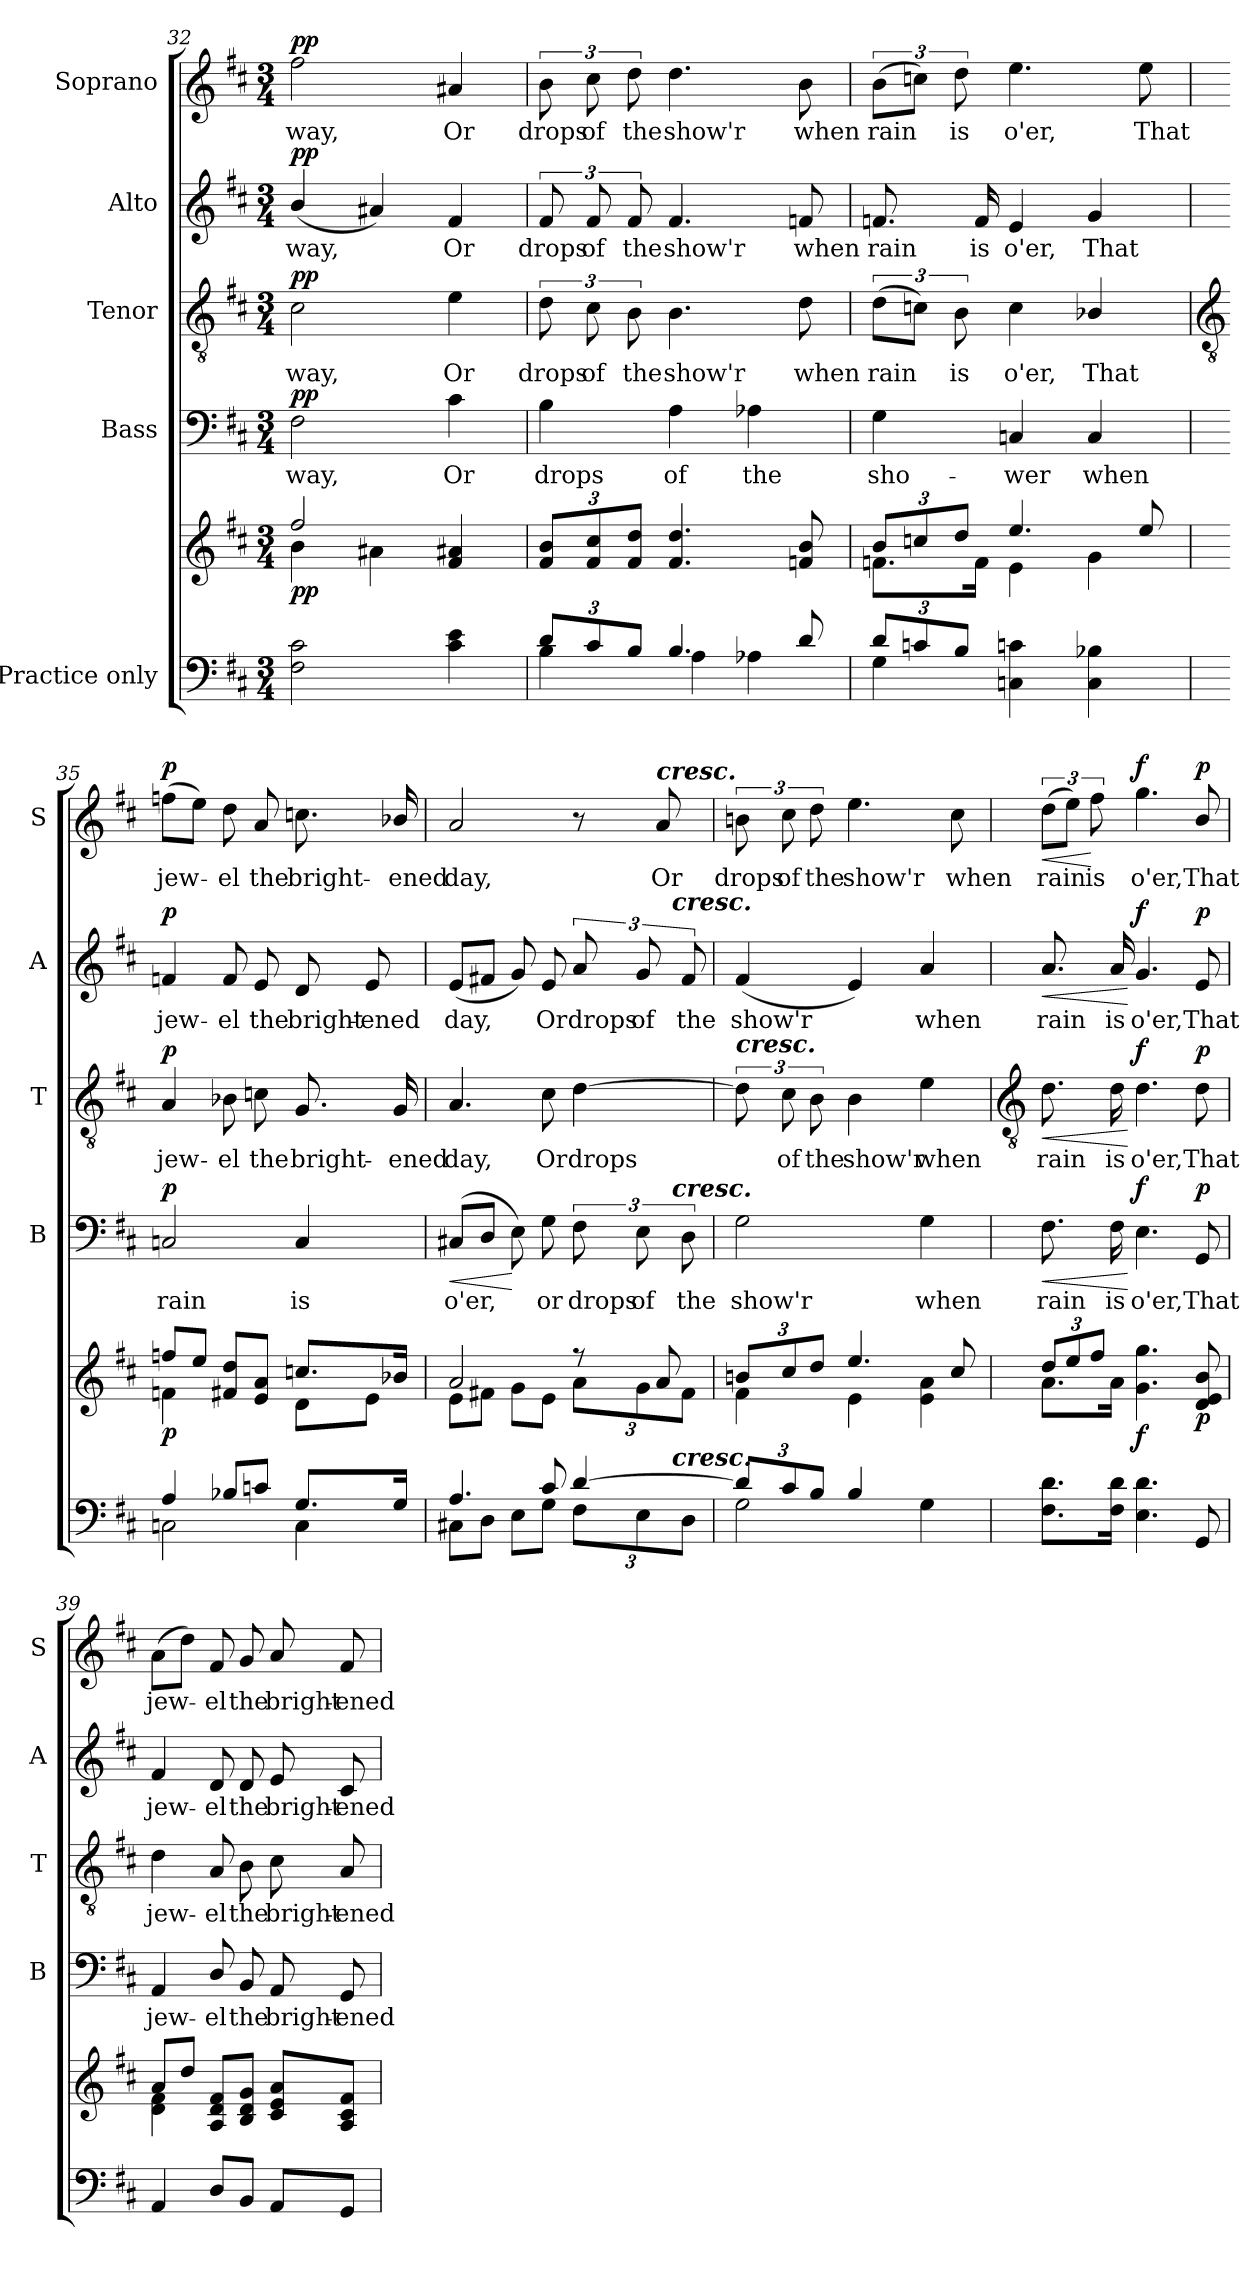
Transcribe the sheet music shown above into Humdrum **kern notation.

**kern	**kern	**dynam	**kern	**text	**dynam	**kern	**text	**dynam	**kern	**text	**dynam	**kern	**text	**dynam
*part5	*part5	*part5	*part4	*part4	*part4	*part3	*part3	*part3	*part2	*part2	*part2	*part1	*part1	*part1
*staff6	*staff5	*staff5/6	*staff4	*staff4	*staff4	*staff3	*staff3	*staff3	*staff2	*staff2	*staff2	*staff1	*staff1	*staff1
*I"Practice only	*	*	*I"Bass	*	*	*I"Tenor	*	*	*I"Alto	*	*	*I"Soprano	*	*
*	*	*	*I'B	*	*	*I'T	*	*	*I'A	*	*	*I'S	*	*
*clefF4	*clefG2	*	*clefF4	*	*	*clefGv2	*	*	*clefG2	*	*	*clefG2	*	*
*k[f#c#]	*k[f#c#]	*	*k[f#c#]	*	*	*k[f#c#]	*	*	*k[f#c#]	*	*	*k[f#c#]	*	*
*D:	*D:	*	*D:	*	*	*D:	*	*	*D:	*	*	*D:	*	*
*M3/4	*M3/4	*	*M3/4	*	*	*M3/4	*	*	*M3/4	*	*	*M3/4	*	*
=32	=32	=32	=32	=32	=32	=32	=32	=32	=32	=32	=32	=32	=32	=32
!LO:N:vis=1	!	!LO:DY:b	!	!LO:LY:b	!LO:DY:b	!	!LO:LY:b	!LO:DY:b	!	!LO:LY:b	!LO:DY:b	!	!LO:LY:b	!LO:DY:b
*^	*^	*	*	*	*	*	*	*	*	*	*	*	*	*
2.ryy	2F#\ 2c#\	2ff#/	4b\	pp	2F#	way,	pp	2c#	way,	pp	(<4b/	way,	pp	2ff#	way,	pp
.	.	.	4a#X\	.	.	.	.	.	.	.	4a#X)	.	.	.	.	.
!	!	!	!	!	!	!LO:LY:b	!	!	!LO:LY:b	!	!	!LO:LY:b	!	!	!LO:LY:b	!
.	4c#\ 4e\	4f# 4a#X	4ryy	.	4c#	Or	.	4e	Or	.	4f#	Or	.	4a#X	Or	.
=33	=33	=33	=33	=33	=33	=33	=33	=33	=33	=33	=33	=33	=33	=33	=33	=33
!	!	!	!LO:N:vis=1	!	!	!LO:LY:b	!	!	!LO:LY:b	!	!	!LO:LY:b	!	!	!LO:LY:b	!
12d/L	4B\	12f# 12bL	2.ryy	.	4B	drops	.	12d	drops	.	12f#	drops	.	12b	drops	.
!	!	!	!	!	!	!	!	!	!LO:LY:b	!	!	!LO:LY:b	!	!	!LO:LY:b	!
12c#/	.	12f# 12cc#	.	.	.	.	.	12c#	of	.	12f#	of	.	12cc#	of	.
!	!	!	!	!	!	!	!	!	!LO:LY:b	!	!	!LO:LY:b	!	!	!LO:LY:b	!
12B/J	.	12f# 12ddJ	.	.	.	.	.	12B	the	.	12f#	the	.	12dd	the	.
!	!	!	!	!	!	!LO:LY:b	!	!	!LO:LY:b	!	!	!LO:LY:b	!	!	!LO:LY:b	!
4.B/	4A\	4.f# 4.dd	.	.	4A	of	.	4.B	show'r	.	4.f#	show'r	.	4.dd	show'r	.
!	!	!	!	!	!	!LO:LY:b	!	!	!	!	!	!	!	!	!	!
.	4A-X\	.	.	.	4A-X	the	.	.	.	.	.	.	.	.	.	.
!	!	!	!	!	!	!	!	!	!LO:LY:b	!	!	!LO:LY:b	!	!	!LO:LY:b	!
8d/	.	8fn 8b	.	.	.	.	.	8d	when	.	8fn	when	.	8b	when	.
=34	=34	=34	=34	=34	=34	=34	=34	=34	=34	=34	=34	=34	=34	=34	=34	=34
!	!	!	!	!	!	!LO:LY:b	!	!	!LO:LY:b	!	!	!LO:LY:b	!	!	!LO:LY:b	!
12dL	4G\	12b/L	8.fn\L	.	4G	sho-	.	(>12dL	rain	.	8.fn	rain	.	(>12bL	rain	.
12cn	.	12ccn/	.	.	.	.	.	12cnJ)	.	.	.	.	.	12ccnJ)	.	.
!	!	!	!	!	!	!	!	!	!LO:LY:b	!	!	!	!	!	!LO:LY:b	!
12BJ	.	12dd/J	.	.	.	.	.	12B	is	.	.	.	.	12dd	is	.
!	!	!	!	!	!	!	!	!	!	!	!	!LO:LY:b	!	!	!	!
.	.	.	16f\J	.	.	.	.	.	.	.	16f	is	.	.	.	.
!	!	!	!	!	!	!LO:LY:b	!	!	!LO:LY:b	!	!	!LO:LY:b	!	!	!LO:LY:b	!
2ryy	4Cn\ 4cn\	4.ee/	4e\	.	4Cn	-wer	.	4c	o'er,	.	4e	o'er,	.	4.ee	o'er,	.
!	!	!	!	!	!	!LO:LY:b	!	!	!LO:LY:b	!	!	!LO:LY:b	!	!	!	!
.	4C\ 4B-X\	.	4g\	.	4C	when	.	4B-X/	That	.	4g	That	.	.	.	.
!	!	!	!	!	!	!	!	!	!	!	!	!	!	!	!LO:LY:b	!
.	.	8ee/	.	.	.	.	.	.	.	.	.	.	.	8ee	That	.
!!LO:LB:g=z
=35	=35	=35	=35	=35	=35	=35	=35	=35	=35	=35	=35	=35	=35	=35	=35	=35
*	*	*	*	*	*	*	*	*clefGv2	*	*	*	*	*	*	*	*
!	!	!	!	!LO:DY:b	!	!LO:LY:b	!LO:DY:b	!	!LO:LY:b	!LO:DY:b	!	!LO:LY:b	!LO:DY:b	!	!LO:LY:b	!LO:DY:b
4A/	2Cn\	8ffn/L	4fn\	p	2Cn	rain	p	4A	jew-	p	4fn	jew-	p	(>8ffnL	jew-	p
.	.	8ee/J	.	.	.	.	.	.	.	.	.	.	.	8eeJ)	.	.
!	!	!	!	!	!	!	!	!	!LO:LY:b	!	!	!LO:LY:b	!	!	!LO:LY:b	!
8B-X/L	.	8f# 8ddL	4ryy	.	.	.	.	8B-X	-el	.	8f	-el	.	8dd	el	.
!	!	!	!	!	!	!	!	!	!LO:LY:b	!	!	!LO:LY:b	!	!	!LO:LY:b	!
8cn/J	.	8e 8aJ	.	.	.	.	.	8cn	the	.	8e	the	.	8a	the	.
!	!	!	!	!	!	!LO:LY:b	!	!	!LO:LY:b	!	!	!LO:LY:b	!	!	!LO:LY:b	!
8.G/L	4C\	8.ccn/L	8d\L	.	4C	is	.	8.G	bright-	.	8d	bright-	.	8.ccn	bright-	.
!	!	!	!	!	!	!	!	!	!	!	!	!LO:LY:b	!	!	!	!
.	.	.	8e\J	.	.	.	.	.	.	.	8e	-ened	.	.	.	.
!	!	!	!	!	!	!	!	!	!LO:LY:b	!	!	!	!	!	!LO:LY:b	!
16G/J	.	16b-X/J	.	.	.	.	.	16G	-ened	.	.	.	.	16b-X/	-ened	.
=36	=36	=36	=36	=36	=36	=36	=36	=36	=36	=36	=36	=36	=36	=36	=36	=36
!	!	!	!	!	!	!LO:LY:b	!LO:HP:b	!	!LO:LY:b	!	!	!LO:LY:b	!	!	!LO:LY:b	!
4.A/	8C#X\L	2a	8e\L	.	(<8C#XL	o'er,	<	4.A	day,	.	(<8eL	day,	.	2a	day,	.
.	8D\J	.	8f#X\J	.	8DJ	.	.	.	.	.	8f#XJ	.	.	.	.	.
.	8E\L	.	8g\L	.	8E)	.	[	.	.	.	8g)	.	.	.	.	.
!	!	!	!	!	!	!LO:LY:b	!	!	!LO:LY:b	!	!	!LO:LY:b	!	!	!	!
8c#/	8G\J	.	8e\J	.	8G	or	.	8c#	Or	.	8e	Or	.	.	.	.
!	!	!	!	!	!	!LO:LY:b	!	!	!LO:LY:b	!	!	!LO:LY:b	!	!	!	!
[4d/	12F#\L	8r	12a\L	.	12F#	drops	.	[4d	drops	.	12a	drops	.	8r	.	.
!	!	!	!	!	!	!LO:LY:b	!	!	!	!	!	!LO:LY:b	!	!	!	!
.	12E\	.	12g\	.	12E	of	.	.	.	.	12g	of	.	.	.	.
!	!	!	!	!	!	!	!	!	!	!	!	!	!	!LO:TX:a:Bi:t=cresc.	!	!
!	!	!	!	!	!	!	!	!	!	!	!	!	!	!	!LO:LY:b	!
.	.	8a	.	.	.	.	.	.	.	.	.	.	.	8a	Or	.
!	!	!	!	!	!	!	!	!	!	!	!LO:TX:a:Bi:t=cresc.	!	!	!	!	!
!	!	!	!	!	!LO:TX:a:Bi:t=cresc.	!	!	!	!	!	!	!	!	!	!	!
!	!LO:TX:a:Bi:t=cresc.	!	!	!	!	!	!	!	!	!	!	!	!	!	!	!
!	!	!	!	!	!	!LO:LY:b	!	!	!	!	!	!LO:LY:b	!	!	!	!
.	12D\J	.	12f#\J	.	12D	the	.	.	.	.	12f#	the	.	.	.	.
=37	=37	=37	=37	=37	=37	=37	=37	=37	=37	=37	=37	=37	=37	=37	=37	=37
!	!	!	!	!	!	!	!	!LO:TX:a:Bi:t=cresc.	!	!	!	!	!	!	!	!
!	!	!	!	!	!	!LO:LY:b	!	!	!	!	!	!LO:LY:b	!	!	!LO:LY:b	!
12d/L]	2G\	12bn/L	4f#\	.	2G	show'r	.	12d]	.	.	(<4f#	show'r	.	12bn	drops	.
!	!	!	!	!	!	!	!	!	!LO:LY:b	!	!	!	!	!	!LO:LY:b	!
12c#/	.	12cc#/	.	.	.	.	.	12c#	of	.	.	.	.	12cc#	of	.
!	!	!	!	!	!	!	!	!	!LO:LY:b	!	!	!	!	!	!LO:LY:b	!
12B/J	.	12dd/J	.	.	.	.	.	12B	the	.	.	.	.	12dd	the	.
!	!	!	!	!	!	!	!	!	!LO:LY:b	!	!	!	!	!	!LO:LY:b	!
4B/	.	4.ee/	4e\	.	.	.	.	4B	show'r	.	4e)	.	.	4.ee	show'r	.
!	!	!	!	!	!	!LO:LY:b	!	!	!LO:LY:b	!	!	!LO:LY:b	!	!	!	!
6ryy	4G\	.	4e\ 4a\	.	4G	when	.	4e	when	.	4a	when	.	.	.	.
!	!	!	!	!	!	!	!	!	!	!	!	!	!	!	!LO:LY:b	!
.	.	8cc#/	.	.	.	.	.	.	.	.	.	.	.	8cc#	when	.
12ryy	.	.	.	.	.	.	.	.	.	.	.	.	.	.	.	.
!!LO:LB:g=z
=38	=38	=38	=38	=38	=38	=38	=38	=38	=38	=38	=38	=38	=38	=38	=38	=38
*	*	*	*	*	*	*	*	*clefGv2	*	*	*	*	*	*	*	*
!LO:N:vis=1	!	!	!	!	!	!LO:LY:b	!LO:HP:b	!	!LO:LY:b	!LO:HP:b	!	!LO:LY:b	!LO:HP:b	!	!LO:LY:b	!LO:HP:b
2.ryy	8.F#\ 8.d\L	12dd/L	8.a\L	.	8.F#	rain	<	8.d	rain	<	8.a	rain	<	(>12ddL	rain	<
.	.	12ee/	.	.	.	.	.	.	.	.	.	.	.	12eeJ)	.	.
!	!	!	!	!	!	!	!	!	!	!	!	!	!	!	!LO:LY:b	!
.	.	12ff#/J	.	.	.	.	.	.	.	.	.	.	.	12ff#	is	[
!	!	!	!	!	!	!LO:LY:b	!	!	!LO:LY:b	!	!	!LO:LY:b	!	!	!	!
.	16F#\ 16d\J	.	16a\J	.	16F#	is	.	16d	is	.	16a	is	.	.	.	.
!	!	!	!	!LO:DY:b	!	!LO:LY:b	!LO:DY:n=1:b	!	!LO:LY:b	!LO:DY:n=1:b	!	!LO:LY:b	!LO:DY:n=1:b	!	!LO:LY:b	!LO:DY:b
.	4.E\ 4.d\	4.g 4.gg	2ryy	f	4.E	o'er,	[ f	4.d	o'er,	[ f	4.g	o'er,	[ f	4.gg	o'er,	f
!	!	!	!	!LO:DY:b	!	!LO:LY:b	!LO:DY:n=2:b	!	!LO:LY:b	!LO:DY:n=2:b	!	!LO:LY:b	!LO:DY:n=2:b	!	!LO:LY:b	!LO:DY:b
.	8GG/	8d 8e 8b	.	p	8GG	That	p	8d	That	p	8e	That	p	8b/	That	p
=39	=39	=39	=39	=39	=39	=39	=39	=39	=39	=39	=39	=39	=39	=39	=39	=39
!LO:N:vis=1	!	!	!	!	!	!LO:LY:b	!	!	!LO:LY:b	!	!	!LO:LY:b	!	!	!LO:LY:b	!
2.ryy	4AA/	8a/L	4d\ 4f#\	.	4AA	jew-	.	4d	jew-	.	4f#	jew-	.	(>8aL	jew-	.
.	.	8dd/J	.	.	.	.	.	.	.	.	.	.	.	8ddJ)	.	.
!	!	!	!	!	!	!LO:LY:b	!	!	!LO:LY:b	!	!	!LO:LY:b	!	!	!LO:LY:b	!
.	8D/L	8A 8d 8f#L	2ryy	.	8D/	-el	.	8A	-el	.	8d	-el	.	8f#	el	.
!	!	!	!	!	!	!LO:LY:b	!	!	!LO:LY:b	!	!	!LO:LY:b	!	!	!LO:LY:b	!
.	8BB/J	8B 8d 8gJ	.	.	8BB	the	.	8B	the	.	8d	the	.	8g	the	.
!	!	!	!	!	!	!LO:LY:b	!	!	!LO:LY:b	!	!	!LO:LY:b	!	!	!LO:LY:b	!
.	8AA/L	8c# 8e 8aL	.	.	8AA	bright-	.	8c#	bright-	.	8e	bright-	.	8a	bright-	.
!	!	!	!	!	!	!LO:LY:b	!	!	!LO:LY:b	!	!	!LO:LY:b	!	!	!LO:LY:b	!
.	8GG/J	8A 8c# 8f#J	.	.	8GG	-ened	.	8A	-ened	.	8c#	-ened	.	8f#	-ened	.
*v	*v	*	*	*	*	*	*	*	*	*	*	*	*	*	*	*
*	*v	*v	*	*	*	*	*	*	*	*	*	*	*	*	*
=	=	=	=	=	=	=	=	=	=	=	=	=	=	=
*-	*-	*-	*-	*-	*-	*-	*-	*-	*-	*-	*-	*-	*-	*-
